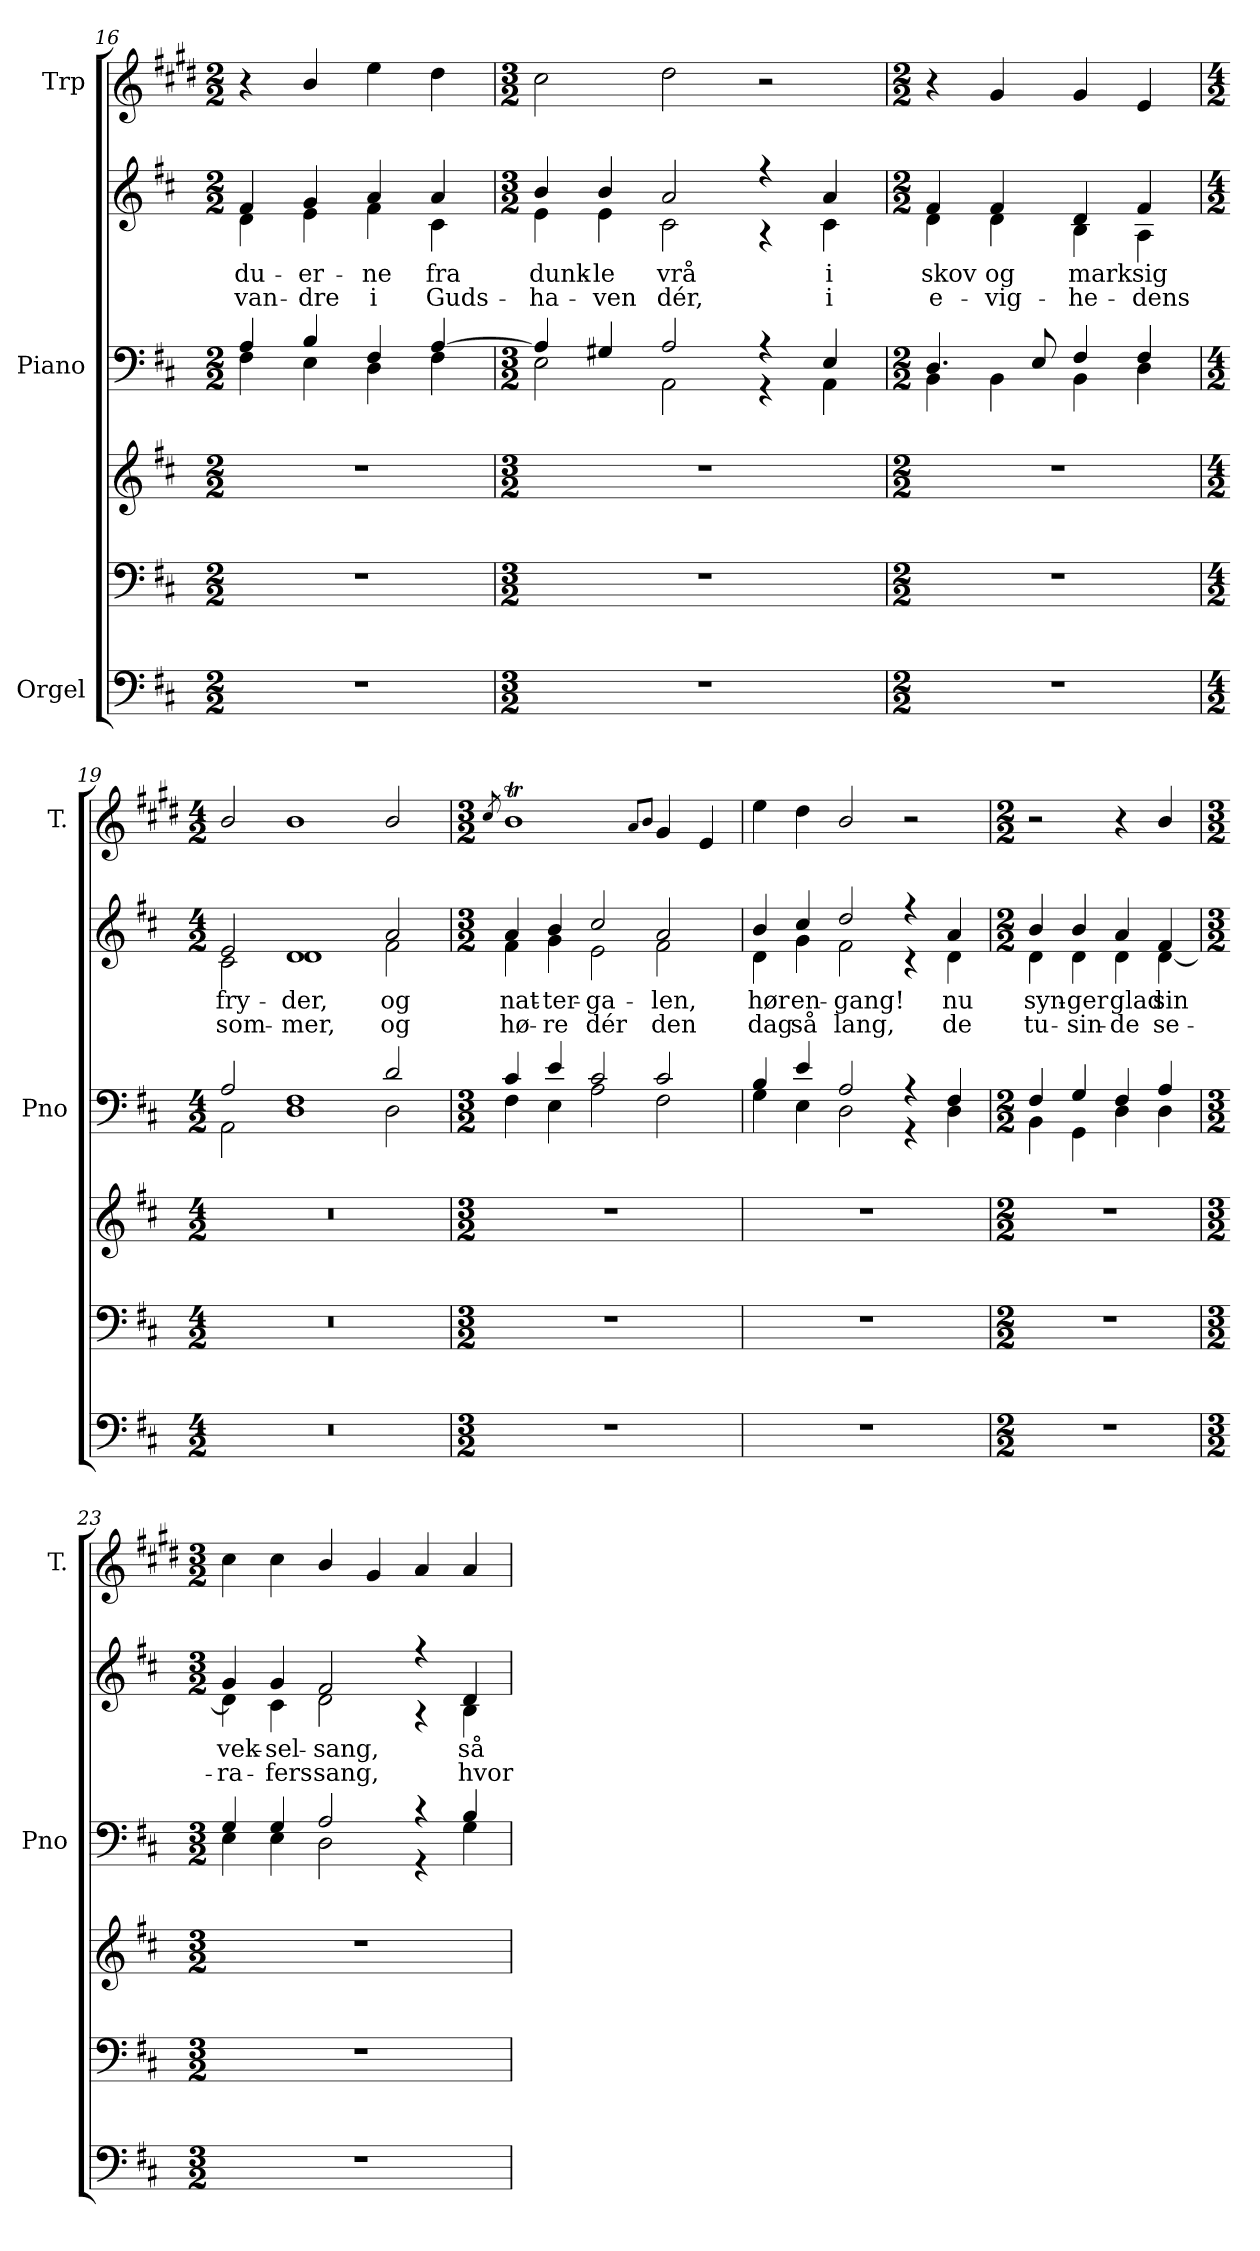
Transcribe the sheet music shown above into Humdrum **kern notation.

**kern	**kern	**kern	**kern	**kern	**text	**text	**kern
*part3	*part3	*part3	*part2	*part2	*part2	*part2	*part1
*staff6	*staff5	*staff4	*staff3	*staff2	*staff2	*staff2	*staff1
*I"Orgel	*	*	*I"Piano	*	*	*	*I"Trp
*	*	*	*I'Pno	*	*	*	*I'T.
*clefF4	*clefF4	*clefG2	*clefF4	*clefG2	*	*	*clefG2
*	*	*	*	*	*	*	*ITrd1c2
*k[f#c#]	*k[f#c#]	*k[f#c#]	*k[f#c#]	*k[f#c#]	*	*	*k[f#c#]
*M2/2	*M2/2	*M2/2	*M2/2	*M2/2	*	*	*M2/2
=16	=16	=16	=16	=16	=16	=16	=16
*	*	*	*^	*	*	*	*
!	!	!	!	!	!	!LO:LY:b	!LO:LY:b	!
*	*	*	*	*	*^	*	*	*
1r	1r	1r	4A/	4F#\	4f#/	4d\	du-	van-	4r
!	!	!	!	!	!	!	!LO:LY:b	!LO:LY:b	!
.	.	.	4B/	4E\	4g/	4e\	-er-	-dre	4a/
!	!	!	!	!	!	!	!LO:LY:b	!LO:LY:b	!
.	.	.	4F#/	4D\	4a/	4f#\	-ne	i	4dd\
!	!	!	!	!	!	!	!LO:LY:b	!LO:LY:b	!
.	.	.	[4A/	4F#\	4a/	4c#\	fra	Guds-	4cc#\
=17	=17	=17	=17	=17	=17	=17	=17	=17	=17
*M3/2	*M3/2	*M3/2	*M3/2	*	*M3/2	*	*	*	*M3/2
!	!	!	!	!	!	!	!LO:LY:b	!LO:LY:b	!
1.r	1.r	1.r	4A/]	2E\	4b/	4e\	dunk-	-ha-	2b\
!	!	!	!	!	!	!	!LO:LY:b	!LO:LY:b	!
.	.	.	4G#X/	.	4b/	4e\	-le	-ven	.
!	!	!	!	!	!	!	!LO:LY:b	!LO:LY:b	!
.	.	.	2A/	2AA\	2a/	2c#\	vrå	dér,	2cc#\
.	.	.	4r	4r	4r	4r	.	.	2r
!	!	!	!	!	!	!	!LO:LY:b	!LO:LY:b	!
.	.	.	4E/	4AA\	4a/	4c#\	i	i	.
!!LO:LB:g=z
=18	=18	=18	=18	=18	=18	=18	=18	=18	=18
*M2/2	*M2/2	*M2/2	*M2/2	*	*M2/2	*	*	*	*M2/2
!	!	!	!	!	!	!	!LO:LY:b	!LO:LY:b	!
1r	1r	1r	4.D/	4BB\	4f#/	4d\	skov	e-	4r
!	!	!	!	!	!	!	!LO:LY:b	!LO:LY:b	!
.	.	.	.	4BB\	4f#/	4d\	og	-vig-	4f#/
.	.	.	8E/	.	.	.	.	.	.
!	!	!	!	!	!	!	!LO:LY:b	!LO:LY:b	!
.	.	.	4F#/	4BB\	4d/	4B\	mark	-he-	4f#/
!	!	!	!	!	!	!	!LO:LY:b	!LO:LY:b	!
.	.	.	4F#/	4D\	4f#/	4A\	sig	-dens	4d/
=19	=19	=19	=19	=19	=19	=19	=19	=19	=19
*M4/2	*M4/2	*M4/2	*M4/2	*	*M4/2	*	*	*	*M4/2
!	!	!	!	!	!	!	!LO:LY:b	!LO:LY:b	!
0r	0r	0r	2A/	2AA\	2e/	2c#\	fry-	som-	2a/
!	!	!	!	!	!	!	!LO:LY:b	!LO:LY:b	!
.	.	.	1F#	1D	1d	1d	-der,	-mer,	1a
!	!	!	!	!	!	!	!LO:LY:b	!LO:LY:b	!
.	.	.	2d/	2D\	2a/	2f#\	og	og	2a/
=20	=20	=20	=20	=20	=20	=20	=20	=20	=20
*M3/2	*M3/2	*M3/2	*M3/2	*	*M3/2	*	*	*	*M3/2
.	.	.	.	.	.	.	.	.	8qb/
!	!	!	!	!	!	!	!LO:LY:b	!LO:LY:b	!
1.r	1.r	1.r	4c#/	4F#\	4a/	4f#\	nat-	hø-	1aT
!	!	!	!	!	!	!	!LO:LY:b	!LO:LY:b	!
.	.	.	4e/	4E\	4b/	4g\	-ter-	-re	.
!	!	!	!	!	!	!	!LO:LY:b	!LO:LY:b	!
.	.	.	2c#/	2A\	2cc#/	2e\	-ga-	dér	.
.	.	.	.	.	.	.	.	.	8qg/L
.	.	.	.	.	.	.	.	.	8qa/J
!	!	!	!	!	!	!	!LO:LY:b	!LO:LY:b	!
.	.	.	2c#/	2F#\	2a/	2f#\	-len,	den	4f#/
.	.	.	.	.	.	.	.	.	4d/
=21	=21	=21	=21	=21	=21	=21	=21	=21	=21
!	!	!	!	!	!	!	!LO:LY:b	!LO:LY:b	!
1.r	1.r	1.r	4B/	4G\	4b/	4d\	hør	dag	4dd\
!	!	!	!	!	!	!	!LO:LY:b	!LO:LY:b	!
.	.	.	4e/	4E\	4cc#/	4g\	en-	så	4cc#\
!	!	!	!	!	!	!	!LO:LY:b	!LO:LY:b	!
.	.	.	2A/	2D\	2dd/	2f#\	-gang!	lang,	2a/
.	.	.	4r	4r	4r	4r	.	.	2r
!	!	!	!	!	!	!	!LO:LY:b	!LO:LY:b	!
.	.	.	4F#/	4D\	4a/	4d\	nu	de	.
!!LO:LB:g=z
=22	=22	=22	=22	=22	=22	=22	=22	=22	=22
*M2/2	*M2/2	*M2/2	*M2/2	*	*M2/2	*	*	*	*M2/2
!	!	!	!	!	!	!	!LO:LY:b	!LO:LY:b	!
1r	1r	1r	4F#/	4BB\	4b/	4d\	syn-	tu-	2r
!	!	!	!	!	!	!	!LO:LY:b	!LO:LY:b	!
.	.	.	4G/	4GG\	4b/	4d\	-ger	-sin-	.
!	!	!	!	!	!	!	!LO:LY:b	!LO:LY:b	!
.	.	.	4F#/	4D\	4a/	4d\	glad	-de	4r
!	!	!	!	!	!	!	!LO:LY:b	!LO:LY:b	!
.	.	.	4A/	4D\	4f#/	[4d\	sin	se-	4a/
=23	=23	=23	=23	=23	=23	=23	=23	=23	=23
*M3/2	*M3/2	*M3/2	*M3/2	*	*M3/2	*	*	*	*M3/2
!	!	!	!	!	!	!	!LO:LY:b	!LO:LY:b	!
1.r	1.r	1.r	4G/	4E\	4g/	4d\]	vek-	-ra-	4b\
!	!	!	!	!	!	!	!LO:LY:b	!LO:LY:b	!
.	.	.	4G/	4E\	4g/	4c#\	-sel-	-fers	4b\
!	!	!	!	!	!	!	!LO:LY:b	!LO:LY:b	!
.	.	.	2A/	2D\	2f#/	2d\	-sang,	sang,	4a/
.	.	.	.	.	.	.	.	.	4f#/
.	.	.	4r	4r	4r	4r	.	.	4g/
!	!	!	!	!	!	!	!LO:LY:b	!LO:LY:b	!
.	.	.	4B/	4G\	4d/	4B\	så	hvor	4g/
*	*	*	*v	*v	*	*	*	*	*
*	*	*	*	*v	*v	*	*	*
=	=	=	=	=	=	=	=
*-	*-	*-	*-	*-	*-	*-	*-
